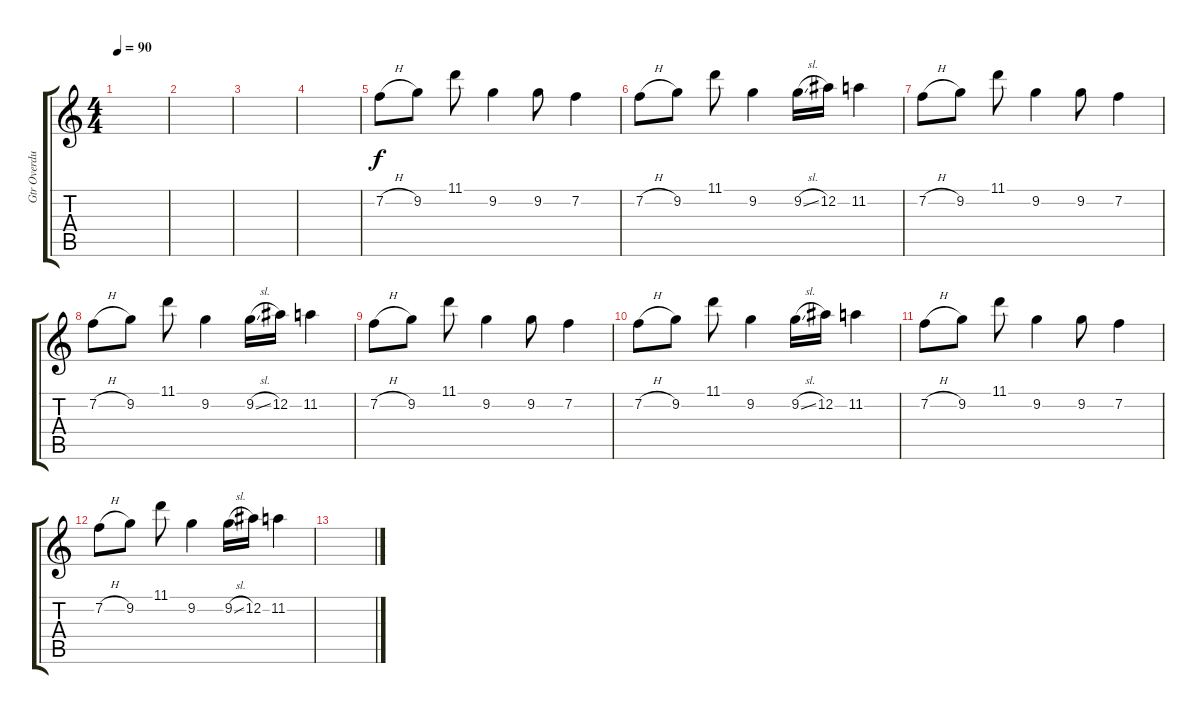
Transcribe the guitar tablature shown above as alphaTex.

\track ("Gtr Overdub" "Gtr Overdu") {instrument overdrivenguitar}
\staff {score tabs}
\tuning (Eb4 Bb3 Gb3 Db3 Ab2 Eb2) {hide}
\ts (4 4)
\tempo 90
\clef g2
\ks c
|
|
|
|
\section ("" "")
7.2{h}.8 9.2.8 11.1.8 9.2.4 9.2.8 7.2.4 |
7.2{h}.8 9.2.8 11.1.8 9.2.4 9.2{sl}.16 12.2.16 11.2.4 |
7.2{h}.8 9.2.8 11.1.8 9.2.4 9.2.8 7.2.4 |
7.2{h}.8 9.2.8 11.1.8 9.2.4 9.2{sl}.16 12.2.16 11.2.4 |
7.2{h}.8 9.2.8 11.1.8 9.2.4 9.2.8 7.2.4 |
7.2{h}.8 9.2.8 11.1.8 9.2.4 9.2{sl}.16 12.2.16 11.2.4 |
7.2{h}.8 9.2.8 11.1.8 9.2.4 9.2.8 7.2.4 |
7.2{h}.8 9.2.8 11.1.8 9.2.4 9.2{sl}.16 12.2.16 11.2.4 |
\section ("" "")
